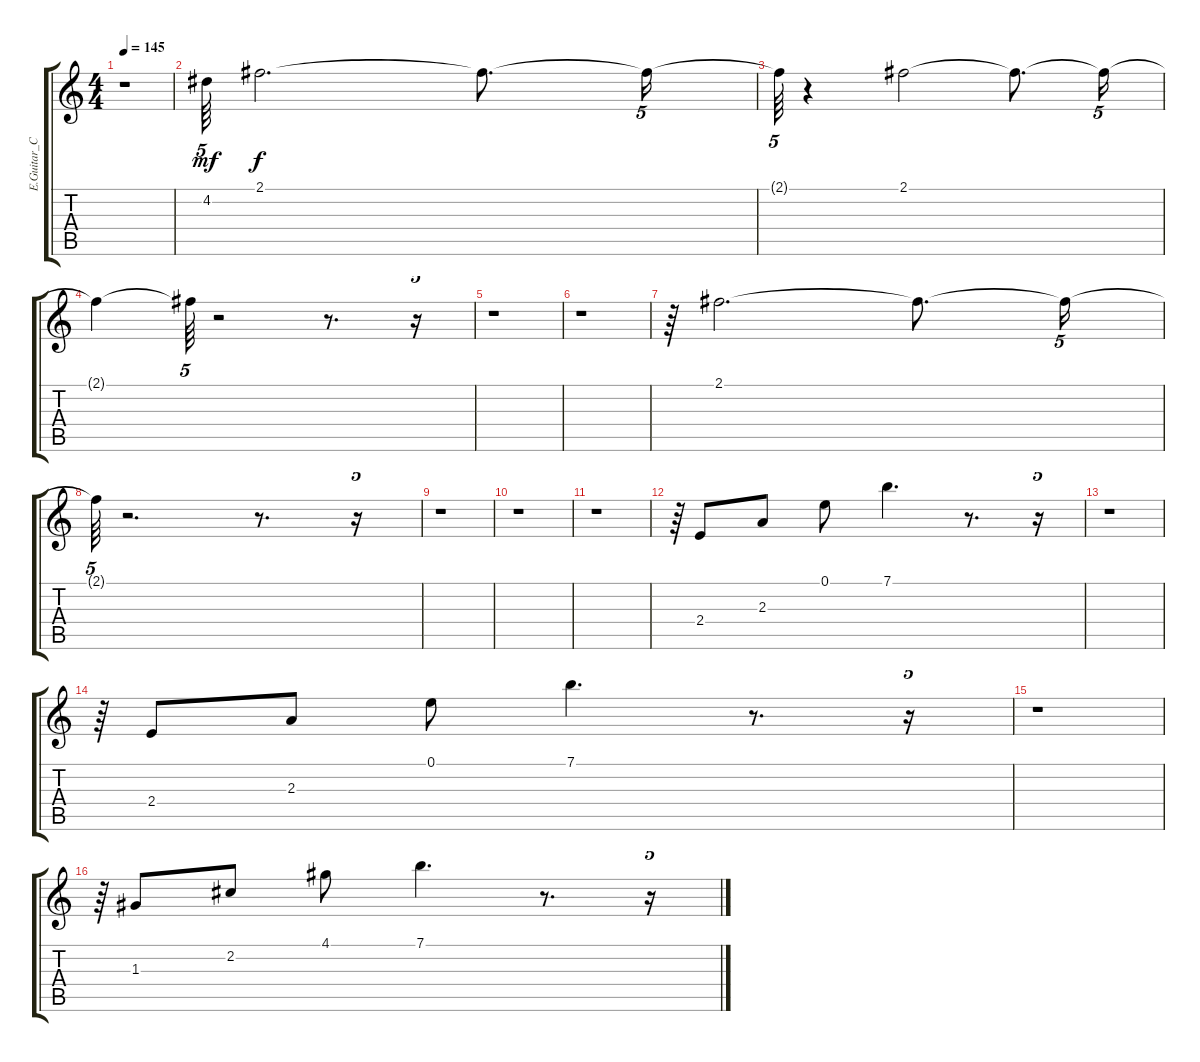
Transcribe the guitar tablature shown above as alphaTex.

\track ("E.Guitar_C" "E.Guitar_C") {instrument electricguitarclean}
\staff {score tabs}
\tuning (E4 B3 G3 D3 A2 E2) {hide}
\ts (4 4)
\tempo 145
\clef g2
\ks c
r.1{dy f} |
4.2.64{tu (5 4) dy mf} 2.1.2{d dy f} 2.1{t}.8{d} 2.1{t}.16{tu (5 4)} |
2.1{t}.64{tu (5 4)} r.4 2.1.2 2.1{t}.8{d} 2.1{t}.16{tu (5 4)} |
2.1{t}.4 2.1{t}.64{tu (5 4)} r.2 r.8{d} r.16{tu (5 4)} |
r.1 |
r.1 |
r.64{tu (5 4)} 2.1.2{d} 2.1{t}.8{d} 2.1{t}.16{tu (5 4)} |
2.1{t}.64{tu (5 4)} r.2{d} r.8{d} r.16{tu (5 4)} |
r.1 |
r.1 |
r.1 |
r.64{tu (5 4)} 2.4.8 2.3.8 0.1.8 7.1.4{d} r.8{d} r.16{tu (5 4)} |
r.1 |
r.64{tu (5 4)} 2.4.8 2.3.8 0.1.8 7.1.4{d} r.8{d} r.16{tu (5 4)} |
r.1 |
r.64{tu (5 4)} 1.3.8 2.2.8 4.1.8 7.1.4{d} r.8{d} r.16{tu (5 4)}
